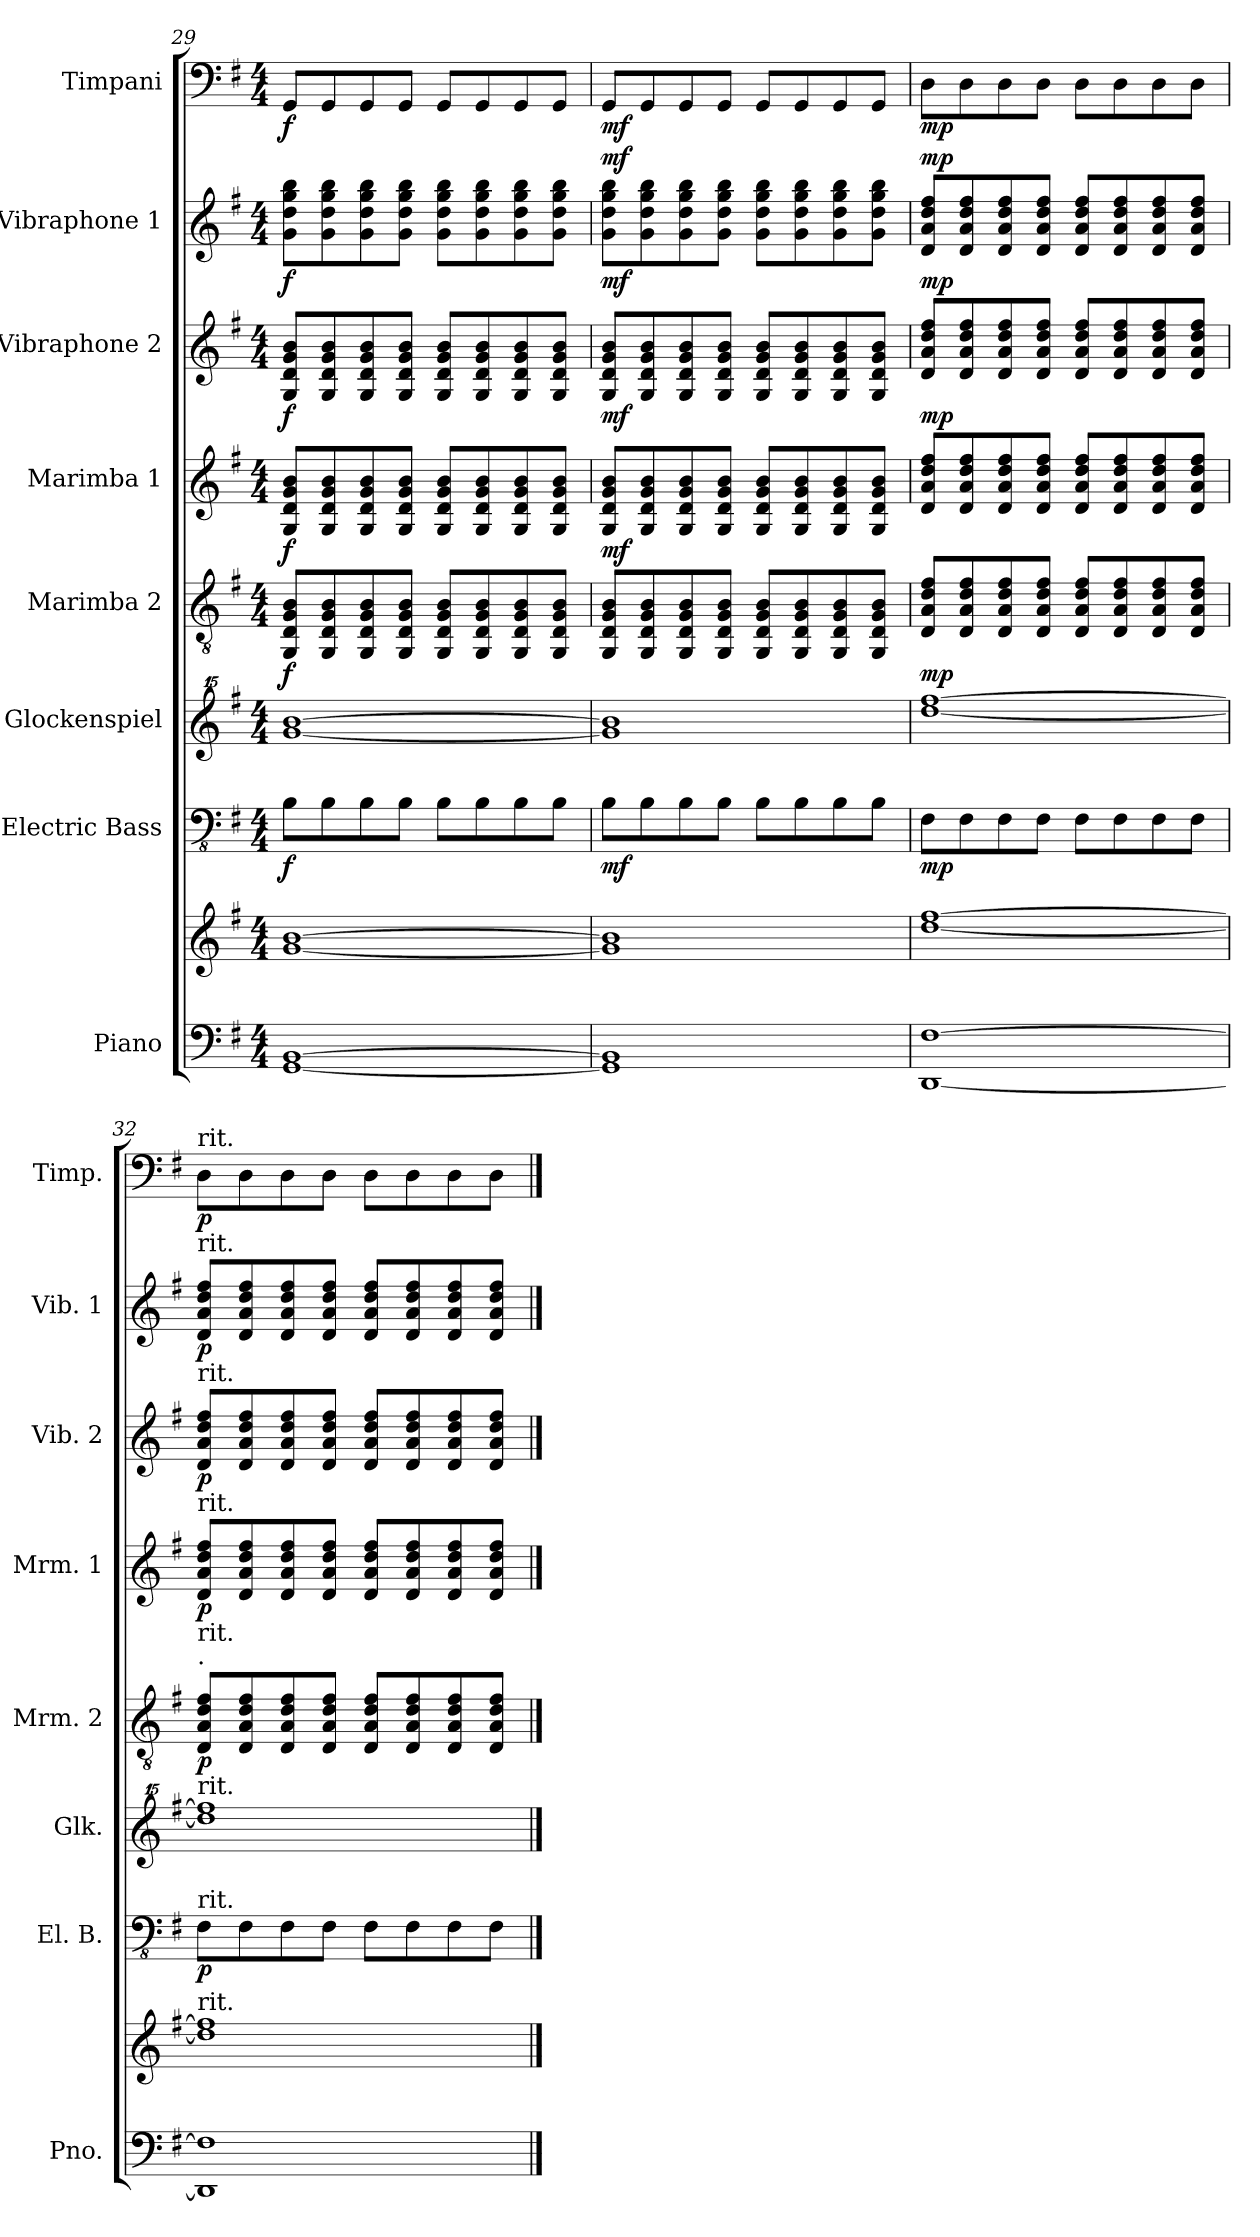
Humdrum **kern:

**kern	**kern	**kern	**dynam	**kern	**kern	**dynam	**kern	**dynam	**kern	**dynam	**kern	**dynam	**kern	**dynam
*part8	*part8	*part7	*part7	*part6	*part5	*part5	*part4	*part4	*part3	*part3	*part2	*part2	*part1	*part1
*staff9	*staff8	*staff7	*staff7	*staff6	*staff5	*staff5	*staff4	*staff4	*staff3	*staff3	*staff2	*staff2	*staff1	*staff1
*I"Piano	*	*I"Electric Bass	*	*I"Glockenspiel	*I"Marimba 2	*	*I"Marimba 1	*	*I"Vibraphone 2	*	*I"Vibraphone 1	*	*I"Timpani	*
*I'Pno.	*	*I'El. B.	*	*I'Glk.	*I'Mrm. 2	*	*I'Mrm. 1	*	*I'Vib. 2	*	*I'Vib. 1	*	*I'Timp.	*
!!LO:PB:g=z
*clefF4	*clefG2	*clefFv4	*	*clefG^^2	*clefGv2	*	*clefG2	*	*clefG2	*	*clefG2	*	*clefF4	*
*k[f#]	*k[f#]	*k[f#]	*	*k[f#]	*k[f#]	*	*k[f#]	*	*k[f#]	*	*k[f#]	*	*k[f#]	*
*G:	*G:	*G:	*	*G:	*G:	*	*G:	*	*G:	*	*G:	*	*G:	*
*M4/4	*M4/4	*M4/4	*	*M4/4	*M4/4	*	*M4/4	*	*M4/4	*	*M4/4	*	*M4/4	*
=29	=29	=29	=29	=29	=29	=29	=29	=29	=29	=29	=29	=29	=29	=29
!	!	!	!LO:DY:b	!	!	!LO:DY:b	!	!LO:DY:b	!	!LO:DY:b	!	!LO:DY:b	!	!LO:DY:b
[1GG [1BB	[1g [1b	8BB\L	f	[1ggg [1bbb	8GG/ 8D/ 8G/ 8B/L	f	8G/ 8d/ 8g/ 8b/L	f	8G/ 8d/ 8g/ 8b/L	f	8g\ 8dd\ 8gg\ 8bb\L	f	8GG/L	f
.	.	8BB\	.	.	8GG/ 8D/ 8G/ 8B/	.	8G/ 8d/ 8g/ 8b/	.	8G/ 8d/ 8g/ 8b/	.	8g\ 8dd\ 8gg\ 8bb\	.	8GG/	.
.	.	8BB\	.	.	8GG/ 8D/ 8G/ 8B/	.	8G/ 8d/ 8g/ 8b/	.	8G/ 8d/ 8g/ 8b/	.	8g\ 8dd\ 8gg\ 8bb\	.	8GG/	.
.	.	8BB\J	.	.	8GG/ 8D/ 8G/ 8B/J	.	8G/ 8d/ 8g/ 8b/J	.	8G/ 8d/ 8g/ 8b/J	.	8g\ 8dd\ 8gg\ 8bb\J	.	8GG/J	.
.	.	8BB\L	.	.	8GG/ 8D/ 8G/ 8B/L	.	8G/ 8d/ 8g/ 8b/L	.	8G/ 8d/ 8g/ 8b/L	.	8g\ 8dd\ 8gg\ 8bb\L	.	8GG/L	.
.	.	8BB\	.	.	8GG/ 8D/ 8G/ 8B/	.	8G/ 8d/ 8g/ 8b/	.	8G/ 8d/ 8g/ 8b/	.	8g\ 8dd\ 8gg\ 8bb\	.	8GG/	.
.	.	8BB\	.	.	8GG/ 8D/ 8G/ 8B/	.	8G/ 8d/ 8g/ 8b/	.	8G/ 8d/ 8g/ 8b/	.	8g\ 8dd\ 8gg\ 8bb\	.	8GG/	.
.	.	8BB\J	.	.	8GG/ 8D/ 8G/ 8B/J	.	8G/ 8d/ 8g/ 8b/J	.	8G/ 8d/ 8g/ 8b/J	.	8g\ 8dd\ 8gg\ 8bb\J	.	8GG/J	.
=30	=30	=30	=30	=30	=30	=30	=30	=30	=30	=30	=30	=30	=30	=30
!	!	!	!LO:DY:b	!	!	!LO:DY:a	!	!LO:DY:a	!	!LO:DY:a	!	!LO:DY:a	!	!LO:DY:b
1GG] 1BB]	1g] 1b]	8BB\L	mf	1ggg] 1bbb]	8GG/ 8D/ 8G/ 8B/L	mf	8G/ 8d/ 8g/ 8b/L	mf	8G/ 8d/ 8g/ 8b/L	mf	8g\ 8dd\ 8gg\ 8bb\L	mf	8GG/L	mf
.	.	8BB\	.	.	8GG/ 8D/ 8G/ 8B/	.	8G/ 8d/ 8g/ 8b/	.	8G/ 8d/ 8g/ 8b/	.	8g\ 8dd\ 8gg\ 8bb\	.	8GG/	.
.	.	8BB\	.	.	8GG/ 8D/ 8G/ 8B/	.	8G/ 8d/ 8g/ 8b/	.	8G/ 8d/ 8g/ 8b/	.	8g\ 8dd\ 8gg\ 8bb\	.	8GG/	.
.	.	8BB\J	.	.	8GG/ 8D/ 8G/ 8B/J	.	8G/ 8d/ 8g/ 8b/J	.	8G/ 8d/ 8g/ 8b/J	.	8g\ 8dd\ 8gg\ 8bb\J	.	8GG/J	.
.	.	8BB\L	.	.	8GG/ 8D/ 8G/ 8B/L	.	8G/ 8d/ 8g/ 8b/L	.	8G/ 8d/ 8g/ 8b/L	.	8g\ 8dd\ 8gg\ 8bb\L	.	8GG/L	.
.	.	8BB\	.	.	8GG/ 8D/ 8G/ 8B/	.	8G/ 8d/ 8g/ 8b/	.	8G/ 8d/ 8g/ 8b/	.	8g\ 8dd\ 8gg\ 8bb\	.	8GG/	.
.	.	8BB\	.	.	8GG/ 8D/ 8G/ 8B/	.	8G/ 8d/ 8g/ 8b/	.	8G/ 8d/ 8g/ 8b/	.	8g\ 8dd\ 8gg\ 8bb\	.	8GG/	.
.	.	8BB\J	.	.	8GG/ 8D/ 8G/ 8B/J	.	8G/ 8d/ 8g/ 8b/J	.	8G/ 8d/ 8g/ 8b/J	.	8g\ 8dd\ 8gg\ 8bb\J	.	8GG/J	.
=31	=31	=31	=31	=31	=31	=31	=31	=31	=31	=31	=31	=31	=31	=31
!	!	!	!LO:DY:b	!	!	!LO:DY:b	!	!LO:DY:a	!	!LO:DY:a	!	!LO:DY:a	!	!LO:DY:b
[1DD [1F#	[1dd [1ff#	8FF#\L	mp	[1dddd [1ffff#	8D/ 8A/ 8d/ 8f#/L	mp	8d/ 8a/ 8dd/ 8ff#/L	mp	8d/ 8a/ 8dd/ 8ff#/L	mp	8d/ 8a/ 8dd/ 8ff#/L	mp	8D\L	mp
.	.	8FF#\	.	.	8D/ 8A/ 8d/ 8f#/	.	8d/ 8a/ 8dd/ 8ff#/	.	8d/ 8a/ 8dd/ 8ff#/	.	8d/ 8a/ 8dd/ 8ff#/	.	8D\	.
.	.	8FF#\	.	.	8D/ 8A/ 8d/ 8f#/	.	8d/ 8a/ 8dd/ 8ff#/	.	8d/ 8a/ 8dd/ 8ff#/	.	8d/ 8a/ 8dd/ 8ff#/	.	8D\	.
.	.	8FF#\J	.	.	8D/ 8A/ 8d/ 8f#/J	.	8d/ 8a/ 8dd/ 8ff#/J	.	8d/ 8a/ 8dd/ 8ff#/J	.	8d/ 8a/ 8dd/ 8ff#/J	.	8D\J	.
.	.	8FF#\L	.	.	8D/ 8A/ 8d/ 8f#/L	.	8d/ 8a/ 8dd/ 8ff#/L	.	8d/ 8a/ 8dd/ 8ff#/L	.	8d/ 8a/ 8dd/ 8ff#/L	.	8D\L	.
.	.	8FF#\	.	.	8D/ 8A/ 8d/ 8f#/	.	8d/ 8a/ 8dd/ 8ff#/	.	8d/ 8a/ 8dd/ 8ff#/	.	8d/ 8a/ 8dd/ 8ff#/	.	8D\	.
.	.	8FF#\	.	.	8D/ 8A/ 8d/ 8f#/	.	8d/ 8a/ 8dd/ 8ff#/	.	8d/ 8a/ 8dd/ 8ff#/	.	8d/ 8a/ 8dd/ 8ff#/	.	8D\	.
.	.	8FF#\J	.	.	8D/ 8A/ 8d/ 8f#/J	.	8d/ 8a/ 8dd/ 8ff#/J	.	8d/ 8a/ 8dd/ 8ff#/J	.	8d/ 8a/ 8dd/ 8ff#/J	.	8D\J	.
=32	=32	=32	=32	=32	=32	=32	=32	=32	=32	=32	=32	=32	=32	=32
!	!	!	!	!	!	!	!	!	!	!	!	!	!LO:TX:a:t=rit.	!
!	!	!	!	!	!	!	!	!	!	!	!LO:TX:a:t=rit.	!	!	!
!	!	!	!	!	!	!	!	!	!LO:TX:a:t=rit.	!	!	!	!	!
!	!	!	!	!	!	!	!LO:TX:a:t=rit.	!	!	!	!	!	!	!
!	!	!	!	!	!LO:TX:a:t=rit.\n.	!	!	!	!	!	!	!	!	!
!	!	!	!	!LO:TX:a:t=rit.	!	!	!	!	!	!	!	!	!	!
!	!	!LO:TX:a:t=rit.	!	!	!	!	!	!	!	!	!	!	!	!
!	!LO:TX:a:t=rit.	!	!	!	!	!	!	!	!	!	!	!	!	!
!	!	!	!LO:DY:b	!	!	!LO:DY:b	!	!LO:DY:b	!	!LO:DY:b	!	!LO:DY:b	!	!LO:DY:b
1DD] 1F#]	1dd] 1ff#]	8FF#\L	p	1dddd] 1ffff#]	8D/ 8A/ 8d/ 8f#/L	p	8d/ 8a/ 8dd/ 8ff#/L	p	8d/ 8a/ 8dd/ 8ff#/L	p	8d/ 8a/ 8dd/ 8ff#/L	p	8D\L	p
.	.	8FF#\	.	.	8D/ 8A/ 8d/ 8f#/	.	8d/ 8a/ 8dd/ 8ff#/	.	8d/ 8a/ 8dd/ 8ff#/	.	8d/ 8a/ 8dd/ 8ff#/	.	8D\	.
.	.	8FF#\	.	.	8D/ 8A/ 8d/ 8f#/	.	8d/ 8a/ 8dd/ 8ff#/	.	8d/ 8a/ 8dd/ 8ff#/	.	8d/ 8a/ 8dd/ 8ff#/	.	8D\	.
.	.	8FF#\J	.	.	8D/ 8A/ 8d/ 8f#/J	.	8d/ 8a/ 8dd/ 8ff#/J	.	8d/ 8a/ 8dd/ 8ff#/J	.	8d/ 8a/ 8dd/ 8ff#/J	.	8D\J	.
.	.	8FF#\L	.	.	8D/ 8A/ 8d/ 8f#/L	.	8d/ 8a/ 8dd/ 8ff#/L	.	8d/ 8a/ 8dd/ 8ff#/L	.	8d/ 8a/ 8dd/ 8ff#/L	.	8D\L	.
.	.	8FF#\	.	.	8D/ 8A/ 8d/ 8f#/	.	8d/ 8a/ 8dd/ 8ff#/	.	8d/ 8a/ 8dd/ 8ff#/	.	8d/ 8a/ 8dd/ 8ff#/	.	8D\	.
.	.	8FF#\	.	.	8D/ 8A/ 8d/ 8f#/	.	8d/ 8a/ 8dd/ 8ff#/	.	8d/ 8a/ 8dd/ 8ff#/	.	8d/ 8a/ 8dd/ 8ff#/	.	8D\	.
.	.	8FF#\J	.	.	8D/ 8A/ 8d/ 8f#/J	.	8d/ 8a/ 8dd/ 8ff#/J	.	8d/ 8a/ 8dd/ 8ff#/J	.	8d/ 8a/ 8dd/ 8ff#/J	.	8D\J	.
==	==	==	==	==	==	==	==	==	==	==	==	==	==	==
*-	*-	*-	*-	*-	*-	*-	*-	*-	*-	*-	*-	*-	*-	*-
